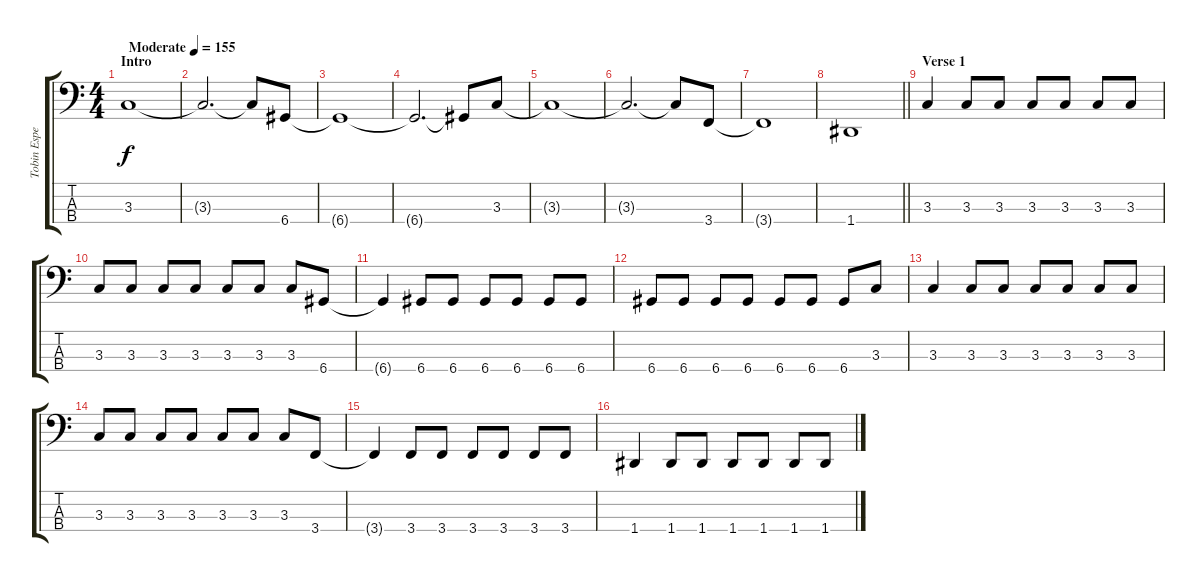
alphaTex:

\track ("Tobin Esperance (Bass Guitar)" "Tobin Espe") {instrument electricbassfinger}
\staff {score tabs}
\tuning (G2 D2 A1 D1) {hide}
\ts (4 4)
\section ("" "Intro")
\tempo (155 "Moderate")
\clef f4
\ks c
3.3.1{dy f instrument electricbassfinger} |
3.3{t}.2{d} 3.3{t}.8 6.4.8 |
6.4{t}.1 |
6.4{t}.2{d} 6.4{t}.8 3.3.8 |
3.3{t}.1 |
3.3{t}.2{d} 3.3{t}.8 3.4.8 |
3.4{t}.1 |
\barLineRight lightlight
1.4.1 |
\section ("" "Verse 1")
3.3.4 3.3.8 3.3.8 3.3.8 3.3.8 3.3.8 3.3.8 |
3.3.8 3.3.8 3.3.8 3.3.8 3.3.8 3.3.8 3.3.8 6.4.8 |
6.4{t}.4 6.4.8 6.4.8 6.4.8 6.4.8 6.4.8 6.4.8 |
6.4.8 6.4.8 6.4.8 6.4.8 6.4.8 6.4.8 6.4.8 3.3.8 |
3.3.4 3.3.8 3.3.8 3.3.8 3.3.8 3.3.8 3.3.8 |
3.3.8 3.3.8 3.3.8 3.3.8 3.3.8 3.3.8 3.3.8 3.4.8 |
3.4{t}.4 3.4.8 3.4.8 3.4.8 3.4.8 3.4.8 3.4.8 |
1.4.4 1.4.8 1.4.8 1.4.8 1.4.8 1.4.8 1.4.8
